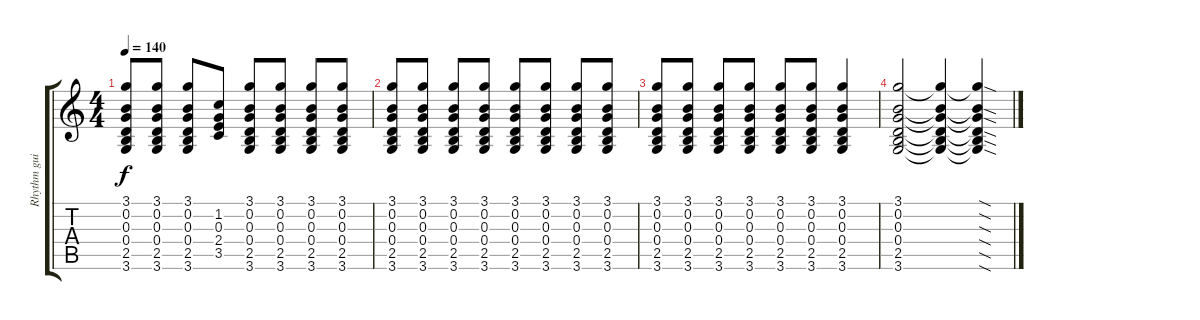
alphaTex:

\track ("Rhythm guitar" "Rhythm gui") {instrument distortionguitar}
\staff {score tabs}
\tuning (E4 B3 G3 D3 A2 E2) {hide}
\ts (4 4)
\tempo 140
\clef g2
\ks c
(3.1 0.2 0.3 0.4 2.5 3.6).8{dy f} (3.1 0.2 0.3 0.4 2.5 3.6).8 (3.1 0.2 0.3 0.4 2.5 3.6).8 (1.2 0.3 2.4 3.5).8 (3.1 0.2 0.3 0.4 2.5 3.6).8 (3.1 0.2 0.3 0.4 2.5 3.6).8 (3.1 0.2 0.3 0.4 2.5 3.6).8 (3.1 0.2 0.3 0.4 2.5 3.6).8 |
(3.1 0.2 0.3 0.4 2.5 3.6).8 (3.1 0.2 0.3 0.4 2.5 3.6).8 (3.1 0.2 0.3 0.4 2.5 3.6).8 (3.1 0.2 0.3 0.4 2.5 3.6).8 (3.1 0.2 0.3 0.4 2.5 3.6).8 (3.1 0.2 0.3 0.4 2.5 3.6).8 (3.1 0.2 0.3 0.4 2.5 3.6).8 (3.1 0.2 0.3 0.4 2.5 3.6).8 |
(3.1 0.2 0.3 0.4 2.5 3.6).8 (3.1 0.2 0.3 0.4 2.5 3.6).8 (3.1 0.2 0.3 0.4 2.5 3.6).8 (3.1 0.2 0.3 0.4 2.5 3.6).8 (3.1 0.2 0.3 0.4 2.5 3.6).8 (3.1 0.2 0.3 0.4 2.5 3.6).8 (3.1 0.2 0.3 0.4 2.5 3.6).4 |
(3.1 0.2 0.3 0.4 2.5 3.6).2 (3.1{t} 0.2{t} 0.3{t} 0.4{t} 2.5{t} 3.6{t}).4 (3.1{sod t} 0.2{sod t} 0.3{sod t} 0.4{sod t} 2.5{sod t} 3.6{sod t}).4
